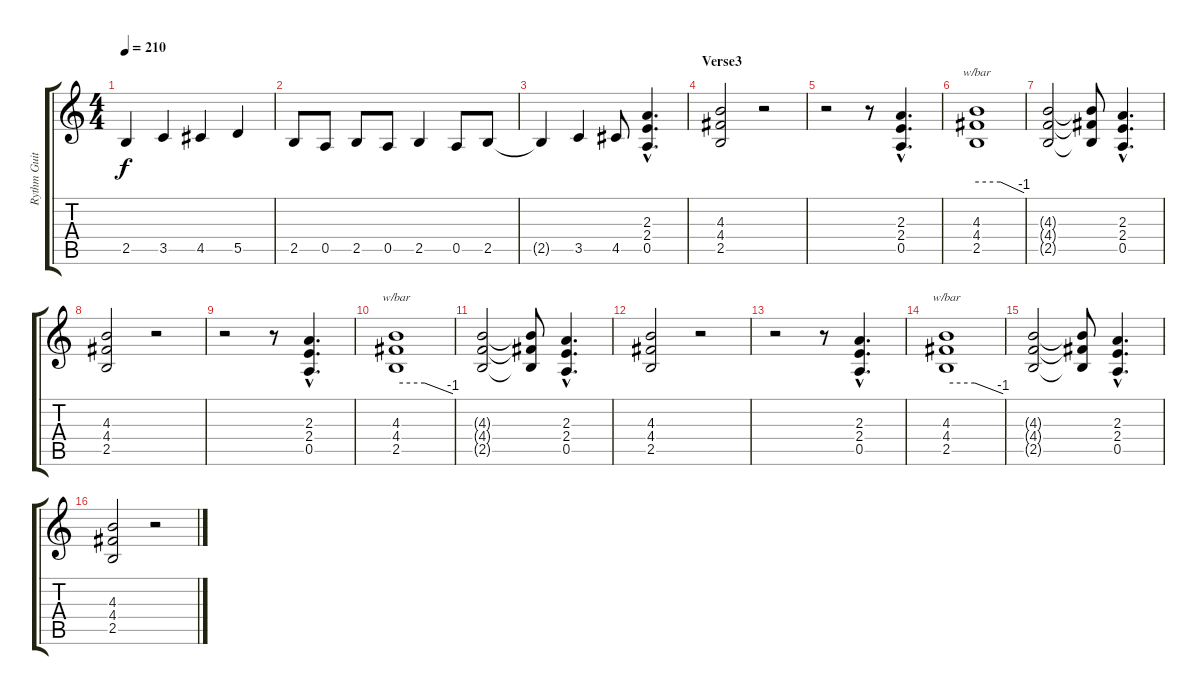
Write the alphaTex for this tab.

\track ("Rythm Guitar" "Rythm Guit") {instrument distortionguitar}
\staff {score tabs}
\tuning (E4 B3 G3 D3 A2 E2) {hide}
\ts (4 4)
\tempo 210
\clef g2
\ks c
2.5{t}.4{dy f} 3.5.4 4.5.4 5.5.4 |
2.5.8 0.5.8 2.5.8 0.5.8 2.5.4 0.5.8 2.5.8 |
2.5{t}.4 3.5.4 4.5.8 (2.3{hac} 2.4{hac} 0.5{hac}).4{d} |
\section ("" "Verse3")
(4.3 4.4 2.5).2 r.2 |
r.2 r.8 (2.3{hac} 2.4{hac} 0.5{hac}).4{d} |
(4.3 4.4 2.5).1{tbe (custom default 0 0 30 0 60 -4)} |
(4.3{t} 4.4{t} 2.5{t}).2 (4.3{t} 4.4{t} 2.5{t}).8 (2.3{hac} 2.4{hac} 0.5{hac}).4{d} |
(4.3 4.4 2.5).2 r.2 |
r.2 r.8 (2.3{hac} 2.4{hac} 0.5{hac}).4{d} |
(4.3 4.4 2.5).1{tbe (custom default 0 0 30 0 60 -4)} |
(4.3{t} 4.4{t} 2.5{t}).2 (4.3{t} 4.4{t} 2.5{t}).8 (2.3{hac} 2.4{hac} 0.5{hac}).4{d} |
(4.3 4.4 2.5).2 r.2 |
r.2 r.8 (2.3{hac} 2.4{hac} 0.5{hac}).4{d} |
(4.3 4.4 2.5).1{tbe (custom default 0 0 30 0 60 -4)} |
(4.3{t} 4.4{t} 2.5{t}).2 (4.3{t} 4.4{t} 2.5{t}).8 (2.3{hac} 2.4{hac} 0.5{hac}).4{d} |
(4.3 4.4 2.5).2 r.2
